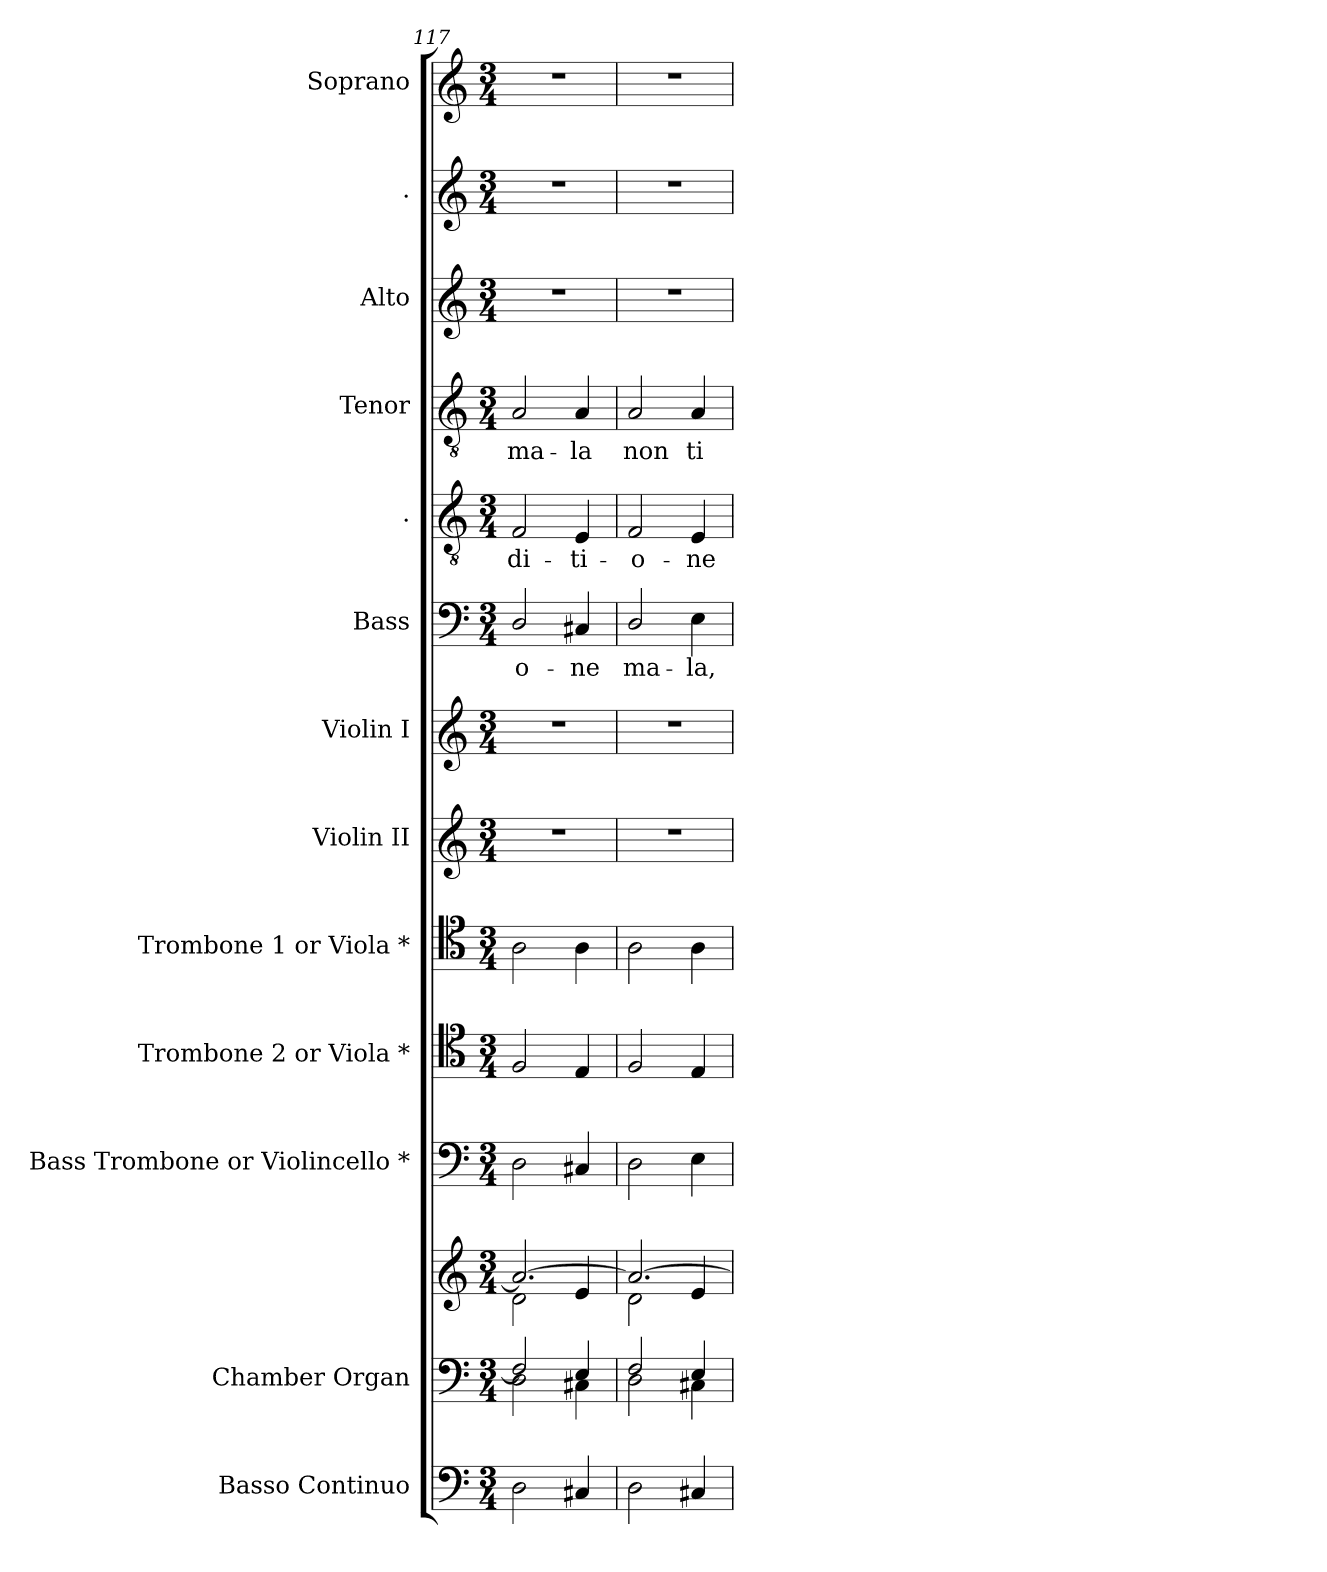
**kern	**kern	**kern	**kern	**kern	**kern	**kern	**kern	**kern	**text	**kern	**text	**kern	**text	**kern	**kern	**kern
*part13	*part12	*part12	*part11	*part10	*part9	*part8	*part7	*part6	*part6	*part5	*part5	*part4	*part4	*part3	*part2	*part1
*staff14	*staff13	*staff12	*staff11	*staff10	*staff9	*staff8	*staff7	*staff6	*staff6	*staff5	*staff5	*staff4	*staff4	*staff3	*staff2	*staff1
*I"Basso  Continuo	*I"Chamber  Organ	*	*I"Bass Trombone or Violincello *	*I"Trombone 2 or Viola *	*I"Trombone 1 or Viola *	*I"Violin II	*I"Violin I	*I"Bass	*	*I".	*	*I"Tenor	*	*I"Alto	*I".	*I"Soprano
*I'B Cont	*I'Org.	*	*I'B. Tbn.	*I'Tbn 2	*I'Tbn 1	*I'Vln. II	*I'Vln. I	*I'B.	*	*	*	*I'T,	*	*I'A.	*	*I'S.
*clefF4	*clefF4	*clefG2	*clefF4	*clefC4	*clefC4	*clefG2	*clefG2	*clefF4	*	*clefGv2	*	*clefGv2	*	*clefG2	*clefG2	*clefG2
*ITrd7c12	*	*	*	*	*	*	*	*	*	*ITrd7c12	*	*ITrd7c12	*	*	*	*
*k[]	*k[]	*k[]	*k[]	*k[]	*k[]	*k[]	*k[]	*k[]	*	*k[]	*	*k[]	*	*k[]	*k[]	*k[]
*C:	*C:	*C:	*C:	*C:	*C:	*C:	*C:	*C:	*	*C:	*	*C:	*	*C:	*C:	*C:
*M3/4	*M3/4	*M3/4	*M3/4	*M3/4	*M3/4	*M3/4	*M3/4	*M3/4	*	*M3/4	*	*M3/4	*	*M3/4	*M3/4	*M3/4
=117	=117	=117	=117	=117	=117	=117	=117	=117	=117	=117	=117	=117	=117	=117	=117	=117
*	*^	*^	*	*	*	*	*	*	*	*	*	*	*	*	*	*
!	!	!	!	!	!	!	!	!LO:N:vis=1	!LO:N:vis=1	!	!	!	!	!	!	!	!	!
!	!	!	!	!	!	!	!	!	!	!	!LO:LY:b:color=#000000	!	!	!	!	!	!	!
!	!	!	!	!	!	!	!	!	!	!	!	!	!LO:LY:b:color=#000000	!	!	!	!	!
!	!	!	!	!	!	!	!	!	!	!	!	!	!	!	!LO:LY:b:color=#000000	!LO:N:vis=1	!LO:N:vis=1	!LO:N:vis=1
2DDi\	2Fi/]	2Di\	2.ai/_	2di\	2Di\	2Fi/	2Ai\	2.r	2.r	2Di/	-o-	2FFi/	-di-	2AAi/	ma-	2.r	2.r	2.r
!	!	!	!	!	!	!	!	!	!	!	!LO:LY:b:color=#000000	!	!	!	!	!	!	!
!	!	!	!	!	!	!	!	!	!	!	!	!	!LO:LY:b:color=#000000	!	!	!	!	!
!	!	!	!	!	!	!	!	!	!	!	!	!	!	!	!LO:LY:b:color=#000000	!	!	!
4CC#Xi/	4Ei/	4C#Xi\	.	4ei/	4C#Xi/	4Ei/	4Ai\	.	.	4C#Xi/	-ne	4EEi/	-ti-	4AAi/	-la	.	.	.
=118	=118	=118	=118	=118	=118	=118	=118	=118	=118	=118	=118	=118	=118	=118	=118	=118	=118	=118
!	!	!	!	!	!	!	!	!LO:N:vis=1	!LO:N:vis=1	!	!	!	!	!	!	!	!	!
!	!	!	!	!	!	!	!	!	!	!	!LO:LY:b:color=#000000	!	!	!	!	!	!	!
!	!	!	!	!	!	!	!	!	!	!	!	!	!LO:LY:b:color=#000000	!	!	!	!	!
!	!	!	!	!	!	!	!	!	!	!	!	!	!	!	!LO:LY:b:color=#000000	!LO:N:vis=1	!LO:N:vis=1	!LO:N:vis=1
2DDi\	2Fi/	2Di\	2.ai/_	2di\	2Di\	2Fi/	2Ai\	2.r	2.r	2Di/	ma-	2FFi/	-o-	2AAi/	non	2.r	2.r	2.r
!	!	!	!	!	!	!	!	!	!	!	!LO:LY:b:color=#000000	!	!	!	!	!	!	!
!	!	!	!	!	!	!	!	!	!	!	!	!	!LO:LY:b:color=#000000	!	!	!	!	!
!	!	!	!	!	!	!	!	!	!	!	!	!	!	!	!LO:LY:b:color=#000000	!	!	!
4CC#Xi/	4Ei/	4C#Xi\	.	4ei/	4Ei\	4Ei/	4Ai\	.	.	4Ei\	-la,	4EEi/	-ne	4AAi/	ti-	.	.	.
*	*v	*v	*	*	*	*	*	*	*	*	*	*	*	*	*	*	*	*
*	*	*v	*v	*	*	*	*	*	*	*	*	*	*	*	*	*	*
=	=	=	=	=	=	=	=	=	=	=	=	=	=	=	=	=
*-	*-	*-	*-	*-	*-	*-	*-	*-	*-	*-	*-	*-	*-	*-	*-	*-
